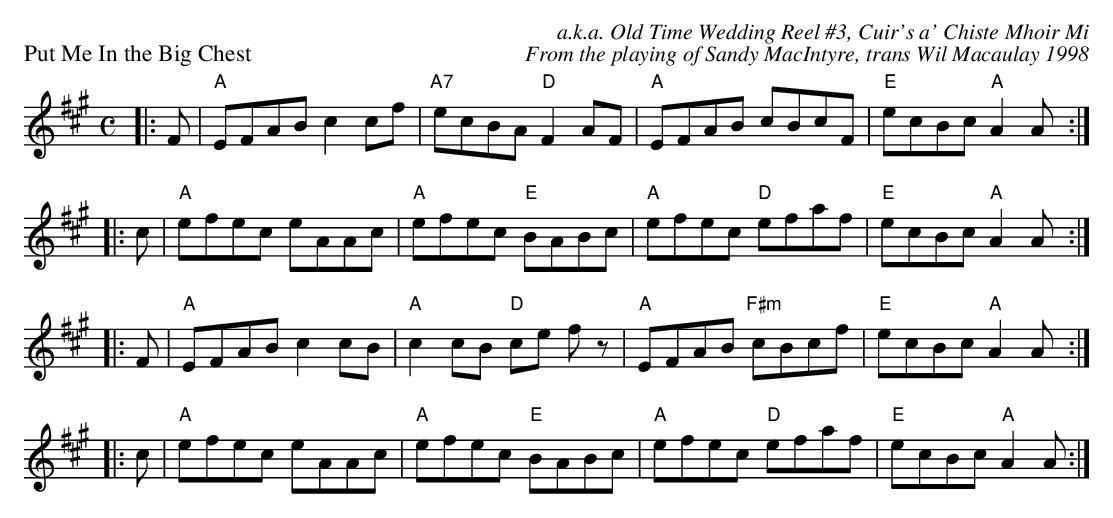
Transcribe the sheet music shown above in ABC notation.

X:1
P: Put Me In the Big Chest
C: a.k.a. Old Time Wedding Reel #3, Cuir's a' Chiste Mhoir Mi
C: From the playing of Sandy MacIntyre, trans Wil Macaulay 1998
M:C
L:1/8
K:A
|: F | "A"EFAB c2 cf | "A7"ecBA "D" F2 AF | "A"EFAB cBcF | "E"ecBc "A"A2 A :|
|: c | "A"efec eAAc | "A"efec "E"BABc | "A"efec "D"efaf | "E"ecBc "A"A2 A :|
|: F | "A"EFAB c2 cB | "A"c2 cB "D"ce fz | "A"EFAB "F#m"cBcf | "E"ecBc "A"A2 A :|
|: c | "A"efec eAAc | "A"efec "E"BABc | "A"efec "D"efaf | "E"ecBc "A"A2 A :|
